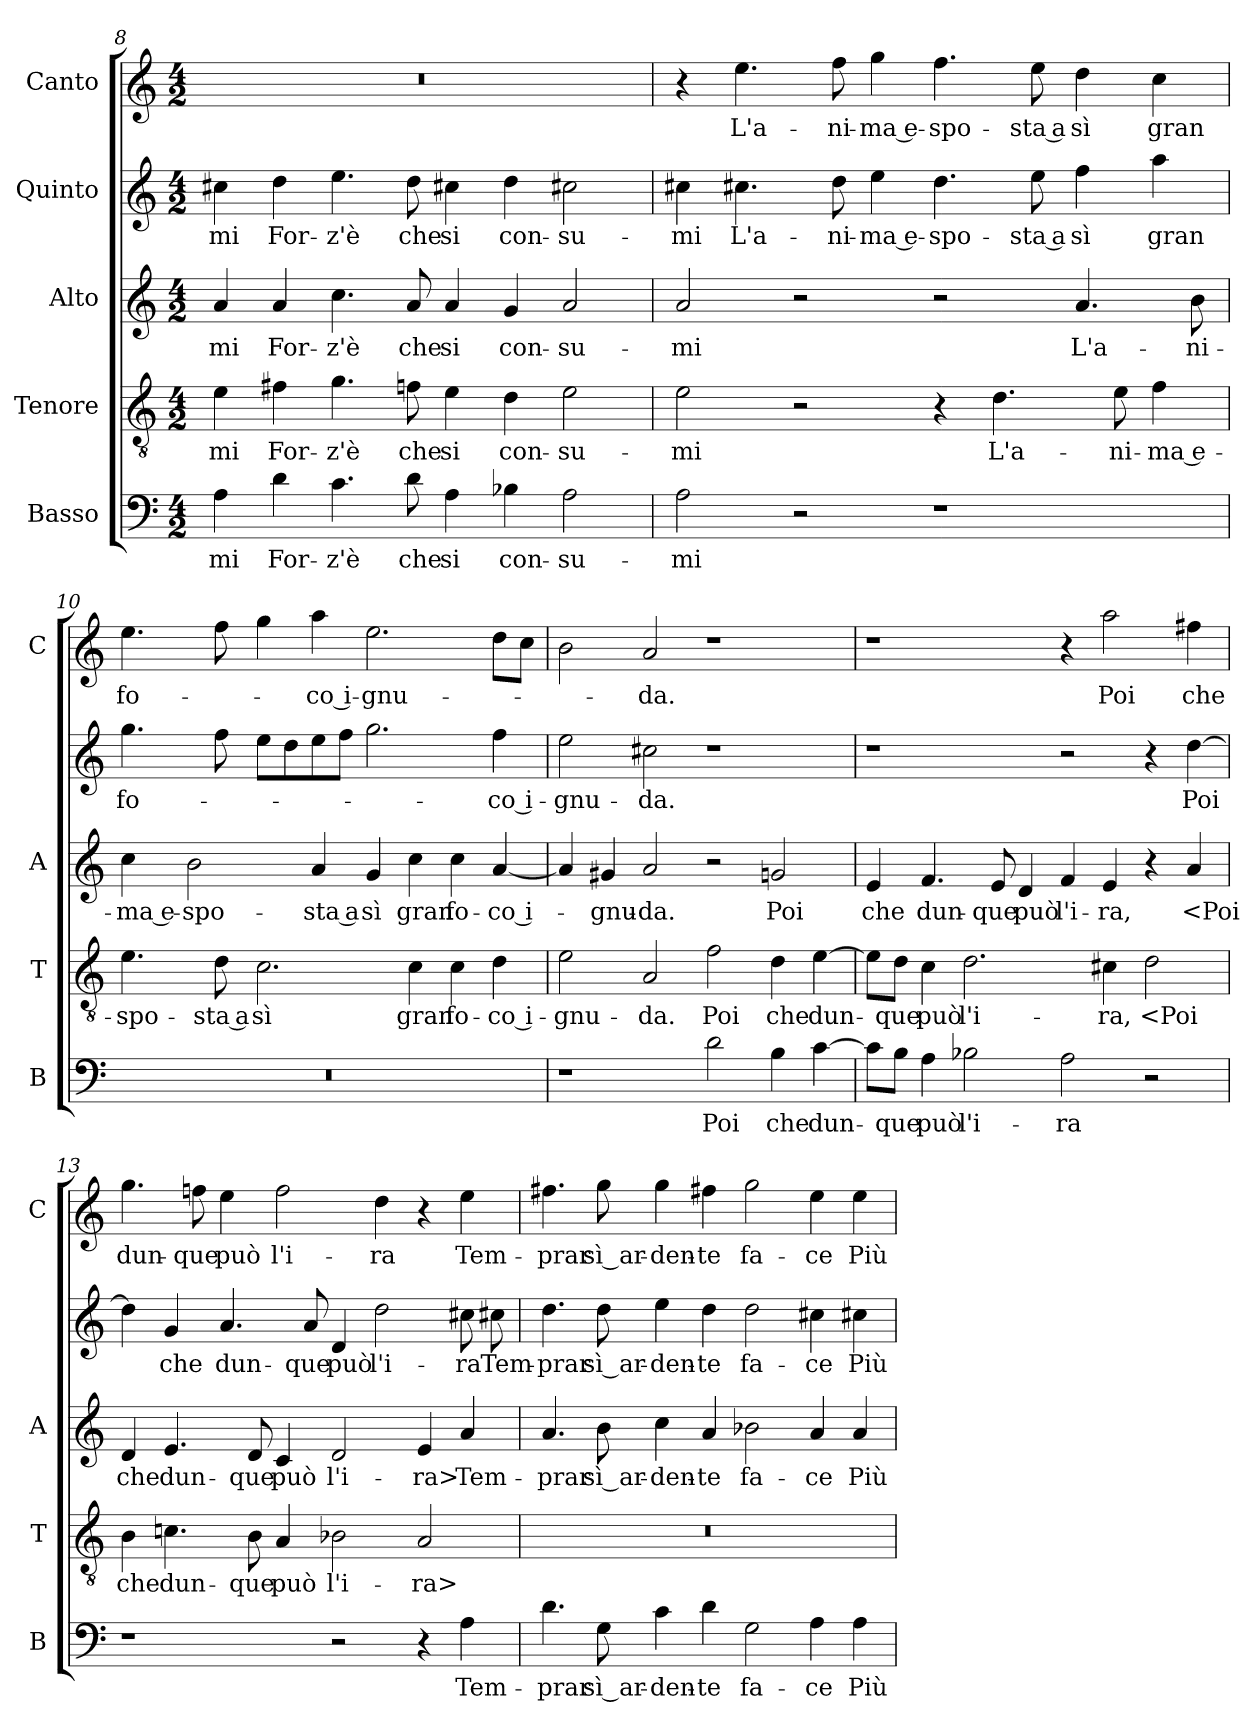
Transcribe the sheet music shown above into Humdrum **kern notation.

**kern	**text	**kern	**text	**kern	**text	**kern	**text	**kern	**text
*part5	*part5	*part4	*part4	*part3	*part3	*part2	*part2	*part1	*part1
*staff5	*staff5	*staff4	*staff4	*staff3	*staff3	*staff2	*staff2	*staff1	*staff1
*I"Basso	*	*I"Tenore	*	*I"Alto	*	*I"Quinto	*	*I"Canto	*
*I'B	*	*I'T	*	*I'A	*	*	*	*I'C	*
*clefF4	*	*clefGv2	*	*clefG2	*	*clefG2	*	*clefG2	*
*k[]	*	*k[]	*	*k[]	*	*k[]	*	*k[]	*
*C:	*	*C:	*	*C:	*	*C:	*	*C:	*
*M4/2	*	*M4/2	*	*M4/2	*	*M4/2	*	*M4/2	*
=8	=8	=8	=8	=8	=8	=8	=8	=8	=8
4A	-mi	4e	-mi	4a	-mi	4cc#X	-mi	0r	.
4d	For-	4f#X	For-	4a	For-	4dd	For-	.	.
4.c	-z'è	4.g	-z'è	4.cc	-z'è	4.ee	-z'è	.	.
8d	che	8fn	che	8a	che	8dd	che	.	.
4A	si	4e	si	4a	si	4cc#X	si	.	.
4B-X	con-	4d	con-	4g	con-	4dd	con-	.	.
2A	-su-	2e	-su-	2a	-su-	2cc#X	-su-	.	.
=9	=9	=9	=9	=9	=9	=9	=9	=9	=9
2A	-mi	2e	-mi	2a	-mi	4cc#X	-mi	4r	.
.	.	.	.	.	.	4.cc#X	L'a-	4.ee	L'a-
2r	.	2r	.	2r	.	.	.	.	.
.	.	.	.	.	.	8dd	-ni-	8ff	-ni-
.	.	.	.	.	.	4ee	-ma e-	4gg	-ma e-
1r	.	4r	.	2r	.	4.dd	-spo-	4.ff	-spo-
.	.	4.d	L'a-	.	.	.	.	.	.
.	.	.	.	.	.	8ee	-sta a	8ee	-sta a
.	.	.	.	4.a	L'a-	4ff	sì	4dd	sì
.	.	8e	-ni-	.	.	.	.	.	.
.	.	4f	-ma e-	.	.	4aa	gran	4cc	gran
.	.	.	.	8b	-ni-	.	.	.	.
=10	=10	=10	=10	=10	=10	=10	=10	=10	=10
0r	.	4.e	-spo-	4cc	-ma e-	4.gg	fo-	4.ee	fo-
.	.	.	.	2b	-spo-	.	.	.	.
.	.	8d	-sta a	.	.	8ff	.	8ff	.
.	.	2.c	sì	.	.	8eeL	.	4gg	.
.	.	.	.	.	.	8dd	.	.	.
.	.	.	.	4a	-sta a	8ee	.	4aa	-co i-
.	.	.	.	.	.	8ffJ	.	.	.
.	.	.	.	4g	sì	2.gg	.	2.ee	-gnu-
.	.	4c	gran	4cc	gran	.	.	.	.
.	.	4c	fo-	4cc	fo-	.	.	.	.
.	.	4d	-co i-	[4a	-co i-	4ff	-co i-	8ddL	.
.	.	.	.	.	.	.	.	8ccJ	.
=11	=11	=11	=11	=11	=11	=11	=11	=11	=11
1r	.	2e	-gnu-	4a]	.	2ee	-gnu-	2b	.
.	.	.	.	4g#X	-gnu-	.	.	.	.
.	.	2A	-da.	2a	-da.	2cc#X	-da.	2a	-da.
2d	Poi	2f	Poi	2r	.	1r	.	1r	.
4B	che	4d	che	2gn	Poi	.	.	.	.
[4c	dun-	[4e	dun-	.	.	.	.	.	.
=12	=12	=12	=12	=12	=12	=12	=12	=12	=12
8c\L]	.	8e\L]	.	4e	che	1r	.	1r	.
8B\J	-que	8d\J	-que	.	.	.	.	.	.
4A	può	4c	può	4.f	dun-	.	.	.	.
2B-X	l'i-	2.d	l'i-	.	.	.	.	.	.
.	.	.	.	8e	-que	.	.	.	.
.	.	.	.	4d	può	.	.	.	.
2A	-ra	.	.	4f	l'i-	2r	.	4r	.
.	.	4c#X	-ra,	4e	-ra,	.	.	2aa	Poi
2r	.	2d	<Poi	4r	.	4r	.	.	.
.	.	.	.	4a	<Poi	[4dd	Poi	4ff#X	che
=13	=13	=13	=13	=13	=13	=13	=13	=13	=13
1r	.	4B	che	4d	che	4dd]	.	4.gg	dun-
.	.	4.cn	dun-	4.e	dun-	4g	che	.	.
.	.	.	.	.	.	.	.	8ffn	-que
.	.	.	.	.	.	4.a	dun-	4ee	può
.	.	8B	-que	8d	-que	.	.	.	.
.	.	4A	può	4c	può	.	.	2ff	l'i-
.	.	.	.	.	.	8a	-que	.	.
2r	.	2B-X	l'i-	2d	l'i-	4d	può	.	.
.	.	.	.	.	.	2dd	l'i-	4dd	-ra
4r	.	2A	-ra>	4e	-ra>	.	.	4r	.
4A	Tem-	.	.	4a	Tem-	8cc#X	-ra	4ee	Tem-
.	.	.	.	.	.	8cc#X	Tem-	.	.
=14	=14	=14	=14	=14	=14	=14	=14	=14	=14
4.d	-prar	0r	.	4.a	-prar	4.dd	-prar	4.ff#X	-prar
8G	sì ar-	.	.	8b	sì ar-	8dd	sì ar-	8gg	sì ar-
4c	-den-	.	.	4cc	-den-	4ee	-den-	4gg	-den-
4d	-te	.	.	4a	-te	4dd	-te	4ff#X	-te
2G	fa-	.	.	2b-X	fa-	2dd	fa-	2gg	fa-
4A	-ce	.	.	4a	-ce	4cc#X	-ce	4ee	-ce
4A	Più	.	.	4a	Più	4cc#X	Più	4ee	Più
=	=	=	=	=	=	=	=	=	=
*-	*-	*-	*-	*-	*-	*-	*-	*-	*-
